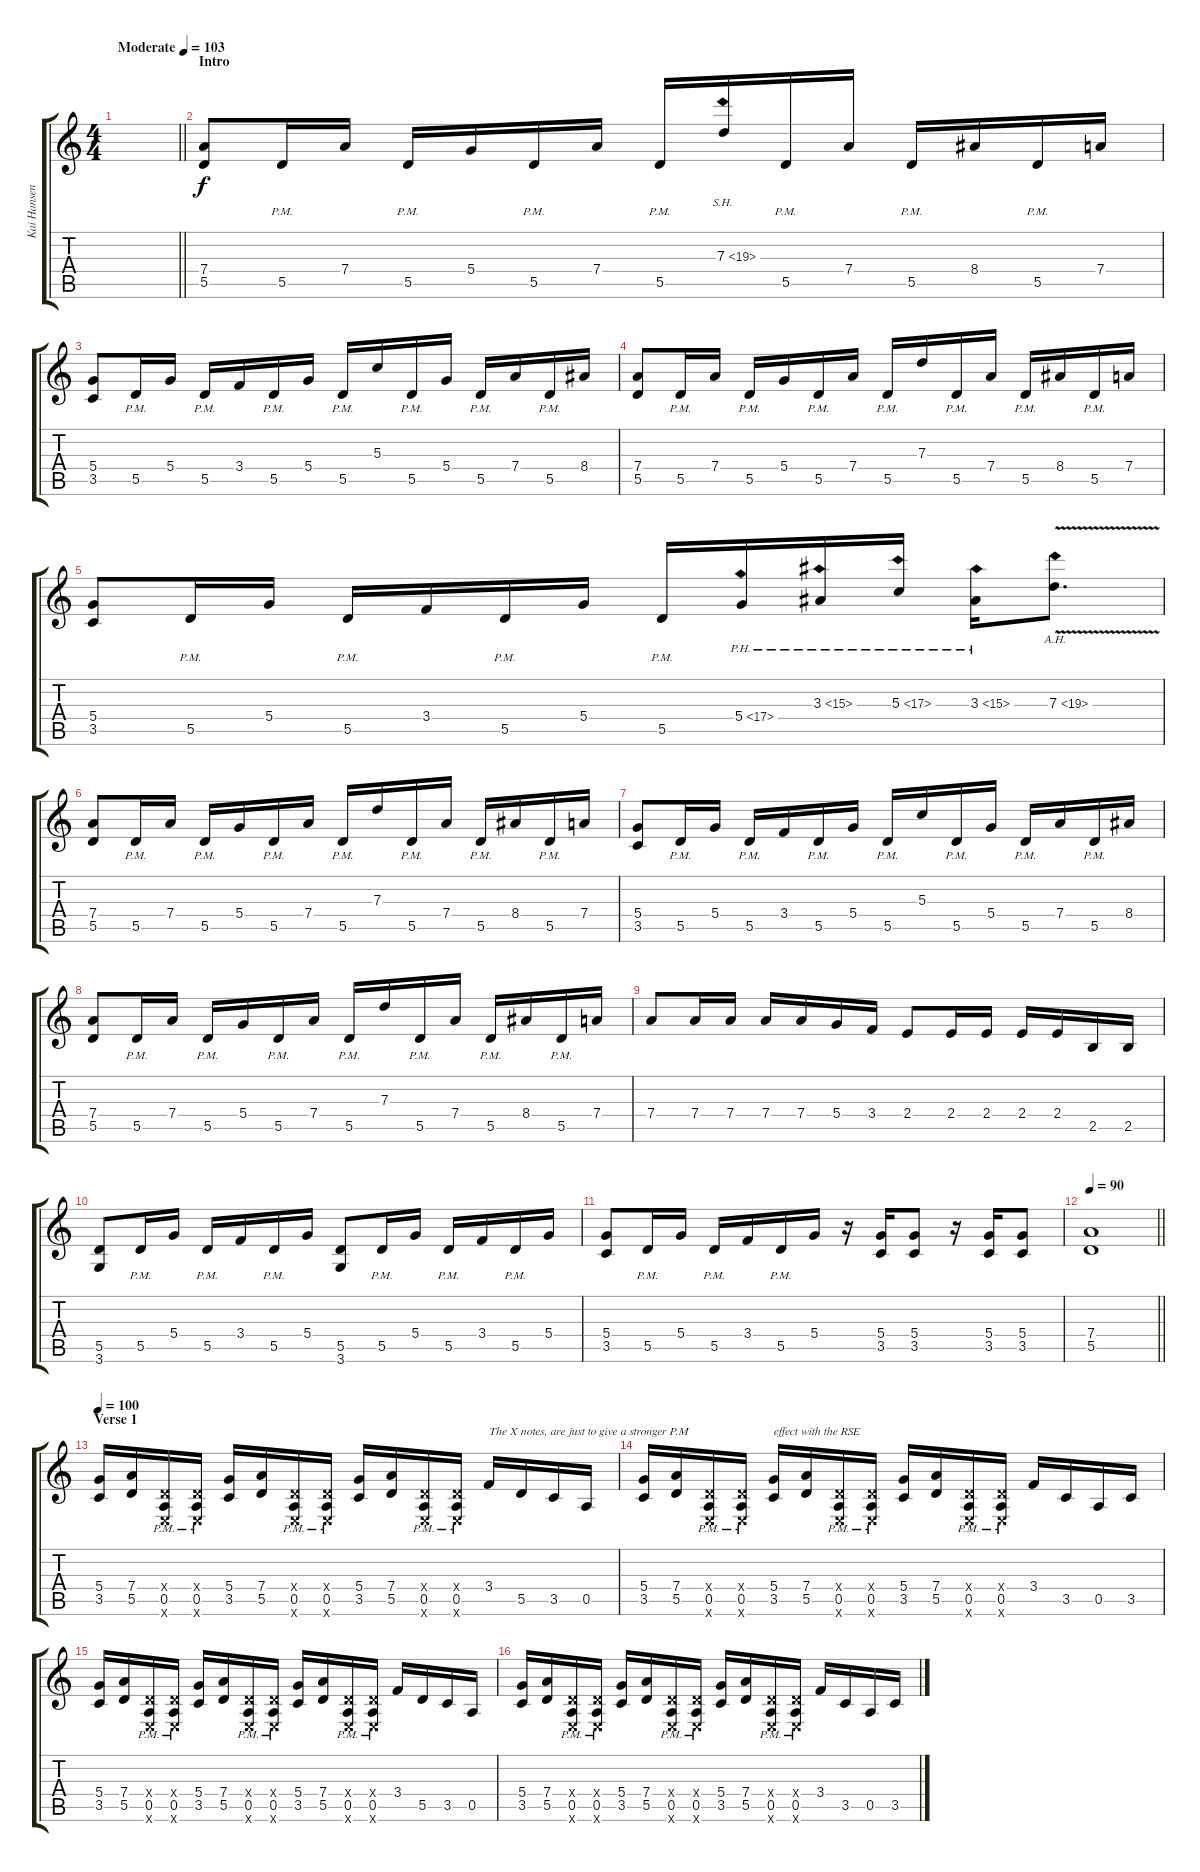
\track ("Kai Hansen" "Kai Hansen") {instrument distortionguitar}
\staff {score tabs}
\tuning (E4 B3 G3 D3 A2 E2) {hide}
\ts (4 4)
\tempo (103 "Moderate")
\clef g2
\barLineRight lightlight
\ks c
|
\section ("" "Intro")
(7.4 5.5).8 5.5{pm}.16 7.4.16 5.5{pm}.16 5.4.16 5.5{pm}.16 7.4.16 5.5{pm}.16 7.3{sh 12}.16 5.5{pm}.16 7.4.16 5.5{pm}.16 8.4.16 5.5{pm}.16 7.4.16 |
(5.4 3.5).8 5.5{pm}.16 5.4.16 5.5{pm}.16 3.4.16 5.5{pm}.16 5.4.16 5.5{pm}.16 5.3.16 5.5{pm}.16 5.4.16 5.5{pm}.16 7.4.16 5.5{pm}.16 8.4.16 |
(7.4 5.5).8 5.5{pm}.16 7.4.16 5.5{pm}.16 5.4.16 5.5{pm}.16 7.4.16 5.5{pm}.16 7.3.16 5.5{pm}.16 7.4.16 5.5{pm}.16 8.4.16 5.5{pm}.16 7.4.16 |
(5.4 3.5).8 5.5{pm}.16 5.4.16 5.5{pm}.16 3.4.16 5.5{pm}.16 5.4.16 5.5{pm}.16 5.4{ph 12}.16 3.3{ph 12}.16 5.3{ph 12}.16 3.3{ph 12}.16 7.3{ah 12 v}.8{d} |
(7.4 5.5).8 5.5{pm}.16 7.4.16 5.5{pm}.16 5.4.16 5.5{pm}.16 7.4.16 5.5{pm}.16 7.3.16 5.5{pm}.16 7.4.16 5.5{pm}.16 8.4.16 5.5{pm}.16 7.4.16 |
(5.4 3.5).8 5.5{pm}.16 5.4.16 5.5{pm}.16 3.4.16 5.5{pm}.16 5.4.16 5.5{pm}.16 5.3.16 5.5{pm}.16 5.4.16 5.5{pm}.16 7.4.16 5.5{pm}.16 8.4.16 |
(7.4 5.5).8 5.5{pm}.16 7.4.16 5.5{pm}.16 5.4.16 5.5{pm}.16 7.4.16 5.5{pm}.16 7.3.16 5.5{pm}.16 7.4.16 5.5{pm}.16 8.4.16 5.5{pm}.16 7.4.16 |
7.4.8 7.4.16 7.4.16 7.4.16 7.4.16 5.4.16 3.4.16 2.4.8 2.4.16 2.4.16 2.4.16 2.4.16 2.5.16 2.5.16 |
(5.5 3.6).8 5.5{pm}.16 5.4.16 5.5{pm}.16 3.4.16 5.5{pm}.16 5.4.16 (5.5 3.6).8 5.5{pm}.16 5.4.16 5.5{pm}.16 3.4.16 5.5{pm}.16 5.4.16 |
(5.4 3.5).8 5.5{pm}.16 5.4.16 5.5{pm}.16 3.4.16 5.5{pm}.16 5.4.16 r.16 (5.4 3.5).16 (5.4 3.5).8 r.16 (5.4 3.5).16 (5.4 3.5).8 |
\tempo 90
\barLineRight lightlight
(7.4 5.5).1 |
\section ("" "Verse 1")
\tempo 100
(5.4 3.5).16{balance 8} (7.4 5.5).16 (0.4{x} 0.5{pm} 0.6{x}).16 (0.4{x} 0.5{pm} 0.6{x}).16 (5.4 3.5).16 (7.4 5.5).16 (0.4{x} 0.5{pm} 0.6{x}).16 (0.4{x} 0.5{pm} 0.6{x}).16 (5.4 3.5).16 (7.4 5.5).16 (0.4{x} 0.5{pm} 0.6{x}).16 (0.4{x} 0.5{pm} 0.6{x}).16 3.4.16{txt "The X notes, are just to give a stronger P.M "} 5.5.16 3.5.16 0.5.16 |
(5.4 3.5).16 (7.4 5.5).16 (0.4{x} 0.5{pm} 0.6{x}).16 (0.4{x} 0.5{pm} 0.6{x}).16 (5.4 3.5).16{txt "effect with the RSE"} (7.4 5.5).16 (0.4{x} 0.5{pm} 0.6{x}).16 (0.4{x} 0.5{pm} 0.6{x}).16 (5.4 3.5).16 (7.4 5.5).16 (0.4{x} 0.5{pm} 0.6{x}).16 (0.4{x} 0.5{pm} 0.6{x}).16 3.4.16 3.5.16 0.5.16 3.5.16 |
(5.4 3.5).16 (7.4 5.5).16 (0.4{x} 0.5{pm} 0.6{x}).16 (0.4{x} 0.5{pm} 0.6{x}).16 (5.4 3.5).16 (7.4 5.5).16 (0.4{x} 0.5{pm} 0.6{x}).16 (0.4{x} 0.5{pm} 0.6{x}).16 (5.4 3.5).16 (7.4 5.5).16 (0.4{x} 0.5{pm} 0.6{x}).16 (0.4{x} 0.5{pm} 0.6{x}).16 3.4.16 5.5.16 3.5.16 0.5.16 |
(5.4 3.5).16 (7.4 5.5).16 (0.4{x} 0.5{pm} 0.6{x}).16 (0.4{x} 0.5{pm} 0.6{x}).16 (5.4 3.5).16 (7.4 5.5).16 (0.4{x} 0.5{pm} 0.6{x}).16 (0.4{x} 0.5{pm} 0.6{x}).16 (5.4 3.5).16 (7.4 5.5).16 (0.4{x} 0.5{pm} 0.6{x}).16 (0.4{x} 0.5{pm} 0.6{x}).16 3.4.16 3.5.16 0.5.16 3.5.16
